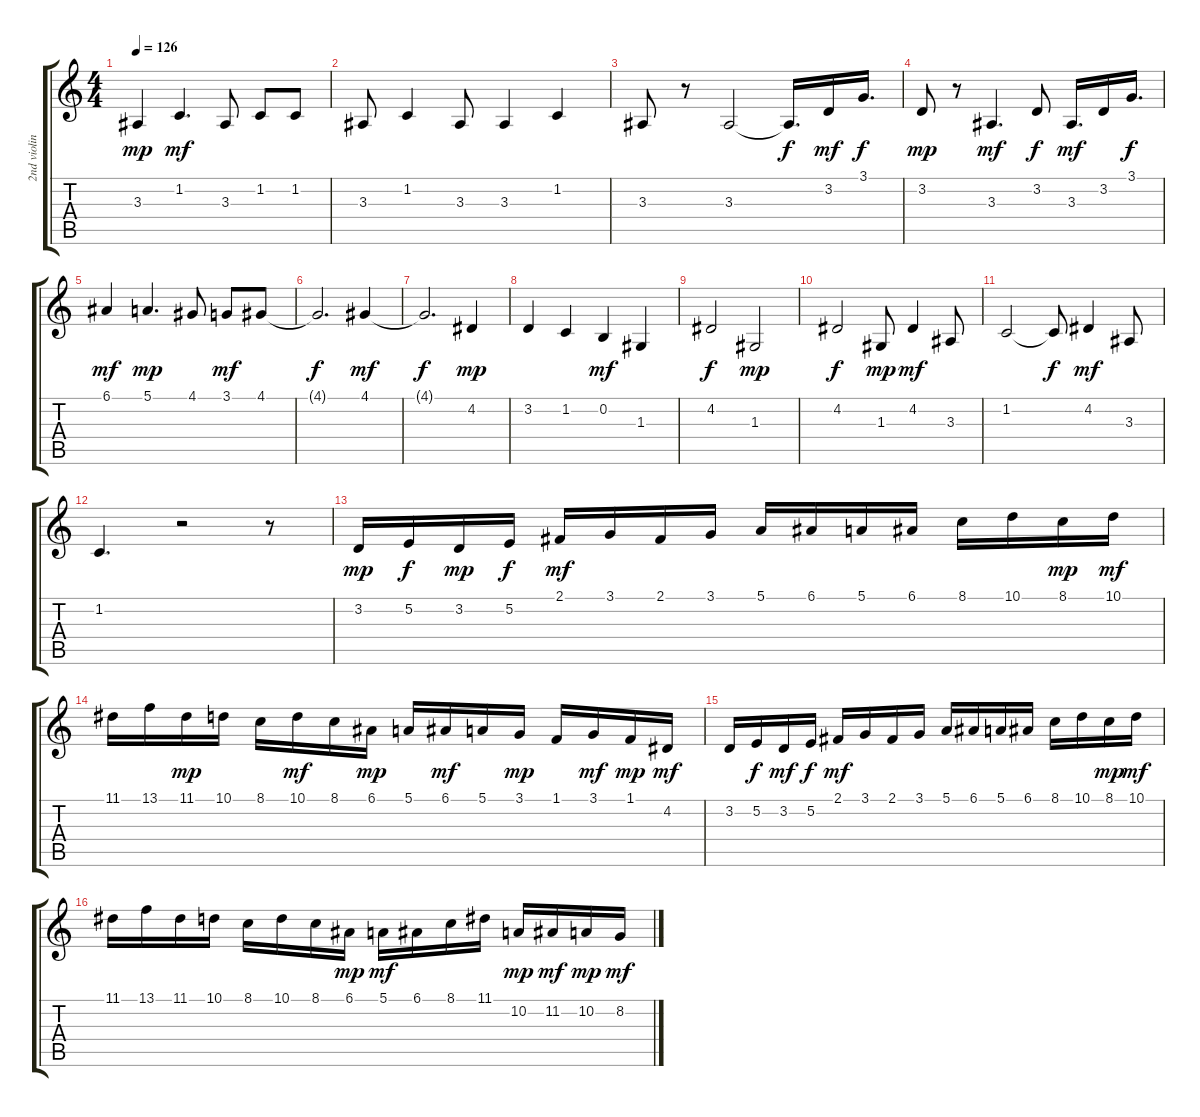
\track ("2nd violin" "2nd violin") {instrument stringensemble1}
\staff {score tabs}
\tuning (E4 B3 G3 D3 A2 E2) {hide}
\ts (4 4)
\tempo 126
\clef g2
\ks c
3.3.4{dy mp instrument stringensemble1} 1.2.4{d dy mf} 3.3.8 1.2.8 1.2.8 |
3.3.8 1.2.4 3.3.8 3.3.4 1.2.4 |
3.3.8 r.8 3.3.2 3.3{t}.16{d dy f} 3.2.16{dy mf} 3.1.16{d dy f} |
3.2.8{dy mp} r.8 3.3.4{d dy mf} 3.2.8{dy f} 3.3.16{d dy mf} 3.2.16 3.1.16{d dy f} |
6.1.4{dy mf} 5.1.4{d dy mp} 4.1.8 3.1.8{dy mf} 4.1.8 |
4.1{t}.2{d dy f} 4.1.4{dy mf} |
4.1{t}.2{d dy f} 4.2.4{dy mp} |
3.2.4 1.2.4 0.2.4{dy mf} 1.3.4 |
4.2.2{dy f} 1.3.2{dy mp} |
4.2.2{dy f} 1.3.8{dy mp} 4.2.4{dy mf} 3.3.8 |
1.2.2 1.2{t}.8{dy f} 4.2.4{dy mf} 3.3.8 |
1.2.4{d} r.2 r.8 |
3.2.16{dy mp} 5.2.16{dy f} 3.2.16{dy mp} 5.2.16{dy f} 2.1.16{dy mf} 3.1.16 2.1.16 3.1.16 5.1.16 6.1.16 5.1.16 6.1.16 8.1.16 10.1.16 8.1.16{dy mp} 10.1.16{dy mf} |
11.1.16 13.1.16 11.1.16{dy mp} 10.1.16 8.1.16 10.1.16{dy mf} 8.1.16 6.1.16{dy mp} 5.1.16 6.1.16{dy mf} 5.1.16 3.1.16{dy mp} 1.1.16 3.1.16{dy mf} 1.1.16{dy mp} 4.2.16{dy mf} |
3.2.16 5.2.16{dy f} 3.2.16{dy mf} 5.2.16{dy f} 2.1.16{dy mf} 3.1.16 2.1.16 3.1.16 5.1.16 6.1.16 5.1.16 6.1.16 8.1.16 10.1.16 8.1.16{dy mp} 10.1.16{dy mf} |
11.1.16 13.1.16 11.1.16 10.1.16 8.1.16 10.1.16 8.1.16 6.1.16{dy mp} 5.1.16{dy mf} 6.1.16 8.1.16 11.1.16 10.2.16{dy mp} 11.2.16{dy mf} 10.2.16{dy mp} 8.2.16{dy mf}
